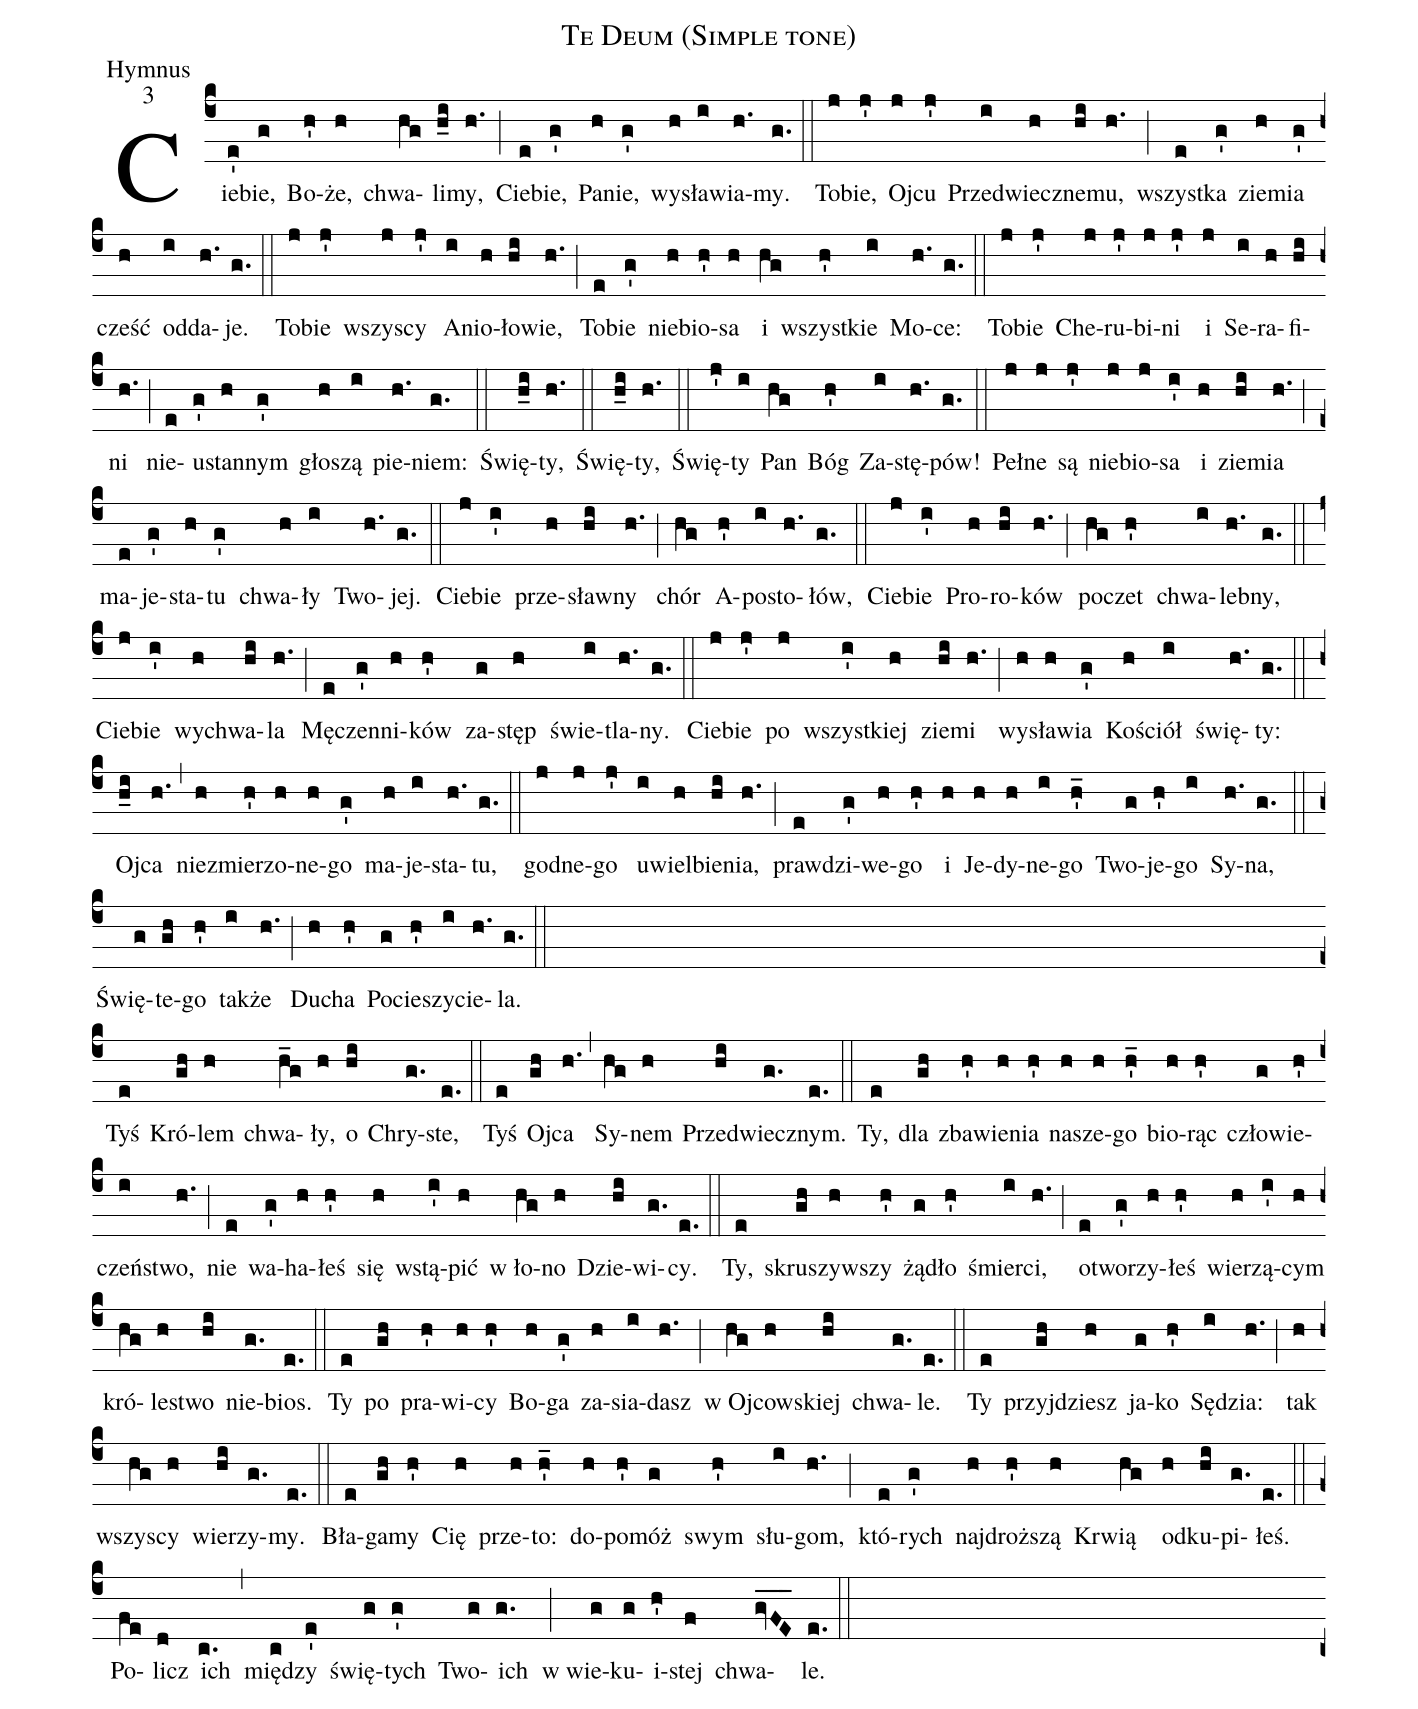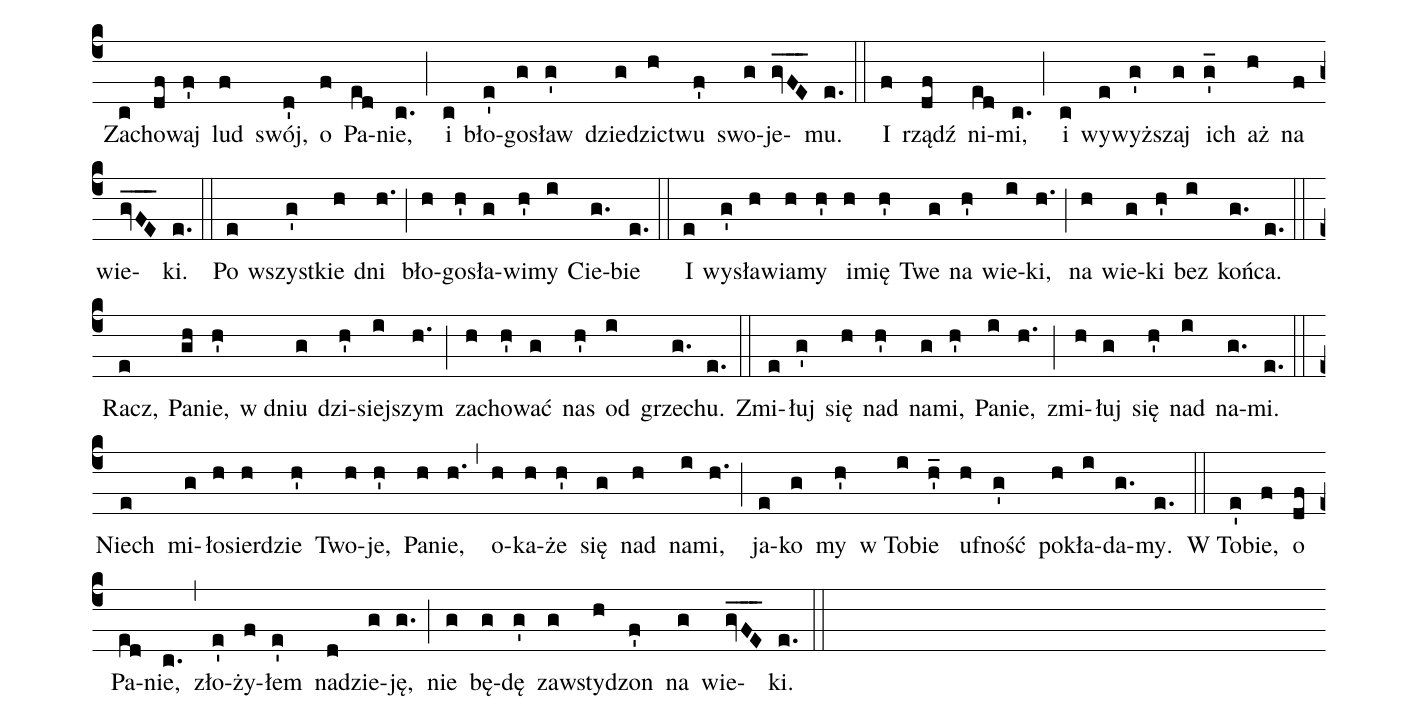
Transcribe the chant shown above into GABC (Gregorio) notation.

name:Te Deum (Simple tone);
office-part:Hymnus;
mode:3;
%%
(c4) Cie(e')bie,(g) Bo(h')że,(h) chwa(hg)li(h_i)my,(h.) (;)
Cie(e)bie,(g') Pa(h)nie,(g') wy(h)sła(i)wia(h.)my.(g.) (::)
To(j)bie,(j') Oj(j)cu(j') Przed(i)wie(h)czne(hi)mu,(h.) (;)
wszy(e)stka(g') zie(h)mia(g') cześć(h) od(i)da(h.)je.(g.) (::)
To(j)bie(j') wszy(j)scy(j') A(i)nio(h)ło(hi)wie,(h.) (;)
To(e)bie(g') nie(h)bio(h')sa(h) i(hg) wszy(h')stkie(i) Mo(h.)ce:(g.) (::)
To(j)bie(j') Che(j)ru(j')bi(j)ni(j') i(j) Se(i)ra(h)fi(hi)ni(h.) (;)
nie(e)u(g')stan(h)nym(g') gło(h)szą(i) pie(h.)niem:(g.) (::)
Świę(h_i)ty,(h.) (::) Świę(h_i)ty,(h.) (::) Świę(j')ty(i)
Pan(hg) Bóg(h') Za(i)stę(h.)pów!(g.) (::)
Peł(j)ne(j) są(j') nie(j)bio(j)sa(i') i(h) zie(hi)mia(h.) (;)
ma(e)je(g')sta(h)tu(g') chwa(h)ły(i) Two(h.)jej.(g.) (::)
Cie(j)bie(i') prze(h)sła(hi)wny(h.) (;) chór(hg) A(h')po(i)sto(h.)łów,(g.) (::)
Cie(j)bie(i') Pro(h)ro(hi)ków(h.) (;) po(hg)czet(h') chwa(i)le(h.)bny,(g.) (::)
Cie(j)bie(i') wy(h)chwa(hi)la(h.) (;) Mę(e)czen(g')ni(h)ków(h') za(g)stęp(h) świe(i)tla(h.)ny.(g.) (::)
Cie(j)bie(j') po(j) wszy(i')stkiej(h) zie(hi)mi(h.) (;)
wy(h)sła(h)wia(g') Ko(h)ściół(i) świę(h.)ty:(g.) (::)
Oj(h_i)ca(h.) (,) nie(h)zmie(h')rzo(h)ne(h)go(g') ma(h)je(i)sta(h.)tu,(g.) (::)
go(j)dne(j)go(j') u(i)wiel(h)bie(hi)nia,(h.) (;) praw(e)dzi(g')we(h)go(h')
i(h) Je(h)dy(h)ne(i)go(h_') Two(g)je(h')go(i) Sy(h.)na,(g.) (::)
Świę(g)te(gh)go(h') tak(i)że(h.) (;)
Du(h)cha(h') Po(g)cie(h')szy(i)cie(h.)la.(g.) (::) (Z)

Tyś(e) Kró(gh)lem(h) chwa(h_g)ły,(h) o(hi) Chry(g.)ste,(e.) (::)
Tyś(e) Oj(gh)ca(h.) (,) Sy(hg)nem(h) Przed(hi)wie(g.)cznym.(e.) (::)
Ty,(e) dla(gh) zba(h')wie(h)nia(h') na(h)sze(h)go(h_') bio(h)rąc(h') czło(g)wie(h')czeń(i)stwo,(h.) (;)
nie(e) wa(g')ha(h)łeś(h') się(h) wstą(i')pić(h) w ło(hg)no(h) Dzie(hi)wi(g.)cy.(e.) (::)
Ty,(e) skru(gh)szyw(h)szy(h') żą(g)dło(h') śmier(i)ci,(h.) (;)
o(e)two(g')rzy(h)łeś(h') wie(h)rzą(i')cym(h) kró(hg)le(h)stwo(hi) nie(g.)bios.(e.) (::)
Ty(e) po(gh) pra(h')wi(h)cy(h') Bo(h)ga(g') za(h)sia(i)dasz(h.) (;)
w Oj(hg)cow(h)skiej(hi) chwa(g.)le.(e.) (::)
Ty(e) przyj(gh)dziesz(h) ja(g)ko(h') Sę(i)dzia:(h.) (;)
tak(h) wszy(hg)scy(h) wie(hi)rzy(g.)my.(e.) (::)
Bła(e)ga(gh)my(h') Cię(h) prze(h)to:(h_') do(h)po(h')móż(g) swym(h') słu(i)gom,(h.) (;)
któ(e)rych(g') naj(h)droż(h')szą(h) Krwią(hg) od(h)ku(hi)pi(g.)łeś.(e.) (::)
Po(fe)licz(d) ich(c.) (,) mię(c)dzy(e') świę(g)tych(g') Two(g)ich(g.) (;)
w wie(g)ku(g)i(h')stej(f) chwa(gvFE___)le.(e.) (::) (Z)

Za(c)cho(df)waj(f') lud(f) swój,(d') o(f) Pa(ed)nie,(c.) (;)
i(c) bło(e')go(g)sław(g') dzie(g)dzi(h)ctwu(f') swo(g)je(gvFE___)mu.(e.) (::)
I(f) rządź(df) ni(ed)mi,(c.) (;) i(c) wy(e)wyż(g')szaj(g) ich(g_') aż(h) na(f) wie(gvFE___)ki.(e.) (::)
Po(e) wszy(g')stkie(h) dni(h.) (;)
bło(h)go(h')sła(g)wi(h')my(i) Cie(g.)bie(e.) (::)
I(e) wy(g')sła(h)wia(h)my(h') i(h)mię(h') Twe(g) na(h') wie(i)ki,(h.) (;)
na(h) wie(g)ki(h') bez(i) koń(g.)ca.(e.) (::)
Racz,(e) Pa(gh)nie,(h') w dniu(g) dzi(h')siej(i)szym(h.) (;)
za(h)cho(h')wać(g) nas(h') od(i) grze(g.)chu.(e.) (::)
Zmi(e)łuj(g') się(h) nad(h') na(g)mi,(h') Pa(i)nie,(h.) (;)
zmi(h)łuj(g) się(h') nad(i) na(g.)mi.(e.) (::)
Niech(e) mi(g)ło(h)sier(h)dzie(h') Two(h)je,(h') Pa(h)nie,(h.) (,)
o(h)ka(h)że(h') się(g) nad(h) na(i)mi,(h.) (;)
ja(e)ko(g) my(h') w To(i)bie(h_') uf(h)ność(g') po(h)kła(i)da(g.)my.(e.) (::)
W To(e')bie,(f) o(df) Pa(ed)nie,(c.) (,)
zło(e')ży(f)łem(e') na(d)dzie(g)ję,(g.) (;)
nie(g) bę(g)dę(g') za(g)wsty(h)dzon(f') na(g) wie(gvFE___)ki.(e.) (::)
